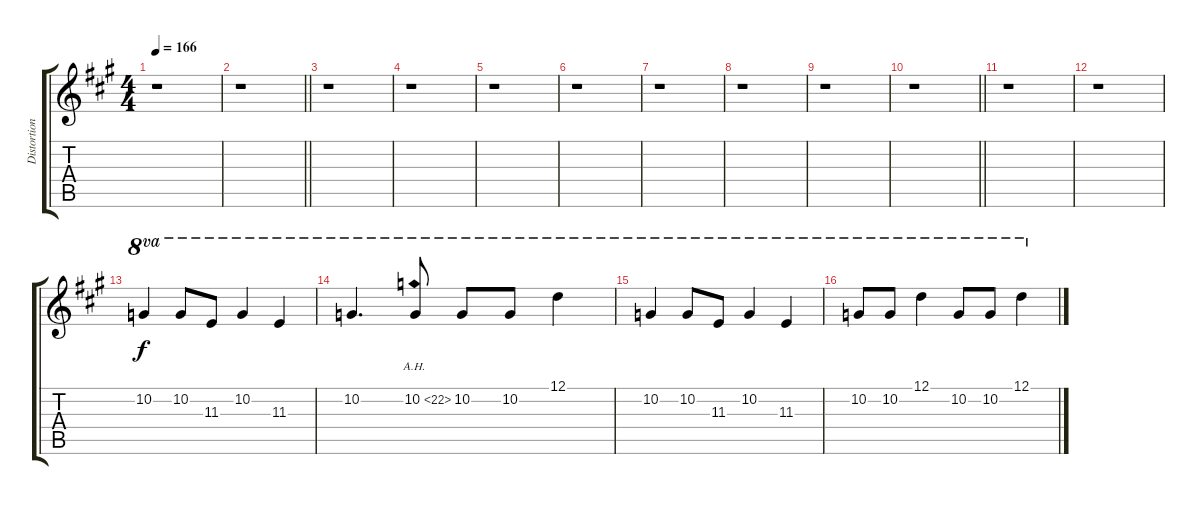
\track ("Distortion" "Distortion") {instrument distortionguitar}
\staff {score tabs}
\tuning (D4 A3 F3 C3 G2 D2) {hide}
\ts (4 4)
\tempo 166
\clef g2
\ks a
r.1{dy f instrument distortionguitar} |
\barLineRight lightlight
r.1 |
r.1 |
r.1 |
r.1 |
r.1 |
r.1 |
r.1 |
r.1 |
\barLineRight lightlight
r.1 |
r.1 |
r.1 |
10.2.4{ot 8va} 10.2.8{ot 8va} 11.3.8{ot 8va} 10.2.4{ot 8va} 11.3.4{ot 8va} |
10.2.4{d ot 8va} 10.2{ah 12}.8{ot 8va} 10.2.8{ot 8va} 10.2.8{ot 8va} 12.1.4{ot 8va} |
10.2.4{ot 8va} 10.2.8{ot 8va} 11.3.8{ot 8va} 10.2.4{ot 8va} 11.3.4{ot 8va} |
10.2.8{ot 8va} 10.2.8{ot 8va} 12.1.4{ot 8va} 10.2.8{ot 8va} 10.2.8{ot 8va} 12.1.4{ot 8va}
